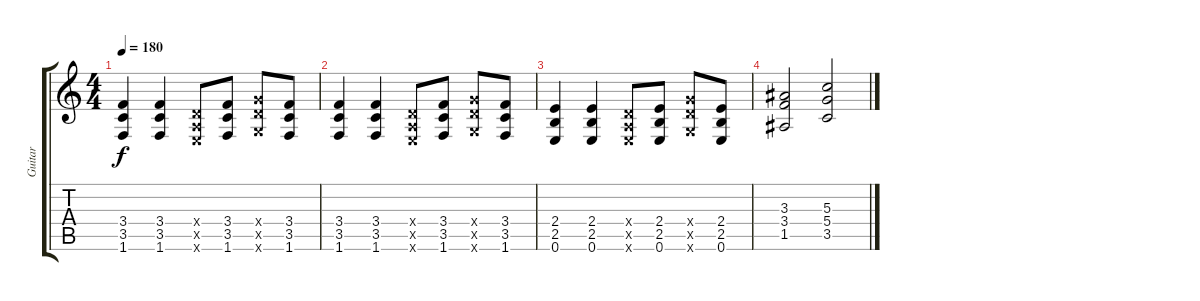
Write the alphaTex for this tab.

\track ("Guitar" "Guitar") {instrument distortionguitar}
\staff {score tabs}
\tuning (E4 B3 G3 D3 A2 E2) {hide}
\ts (4 4)
\tempo 180
\clef g2
\ks c
(3.4 3.5 1.6).4{dy f} (3.4 3.5 1.6).4 (0.4{x} 0.5{x} 0.6{x}).8 (3.4 3.5 1.6).8 (5.4{x} 5.5{x} 3.6{x}).8 (3.4 3.5 1.6).8 |
(3.4 3.5 1.6).4 (3.4 3.5 1.6).4 (0.4{x} 0.5{x} 0.6{x}).8 (3.4 3.5 1.6).8 (5.4{x} 5.5{x} 3.6{x}).8 (3.4 3.5 1.6).8 |
(2.4 2.5 0.6).4 (2.4 2.5 0.6).4 (0.4{x} 0.5{x} 0.6{x}).8 (2.4 2.5 0.6).8 (5.4{x} 5.5{x} 3.6{x}).8 (2.4 2.5 0.6).8 |
(3.3 3.4 1.5).2 (5.3 5.4 3.5).2
